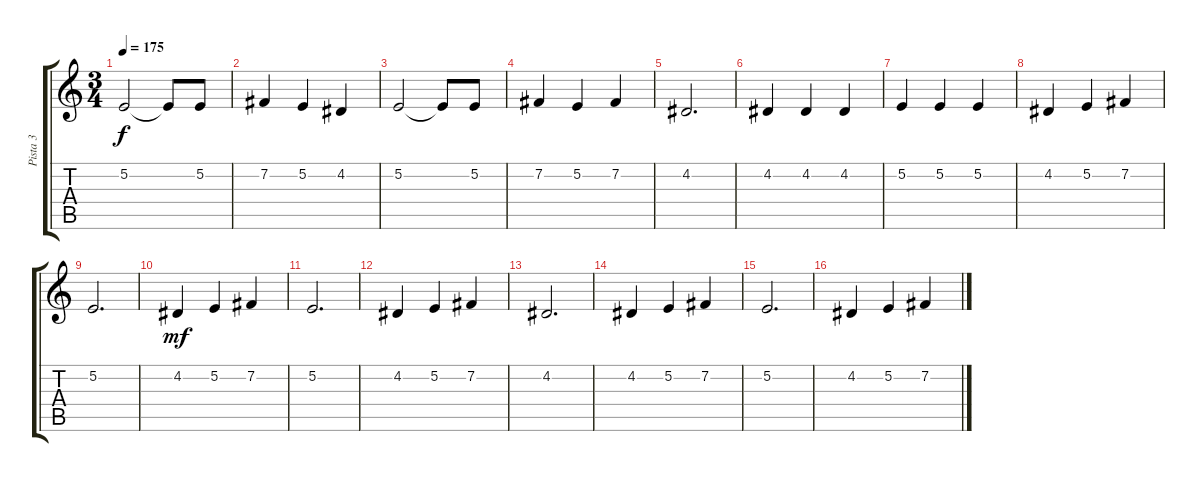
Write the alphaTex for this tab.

\track ("Pista 3" "Pista 3") {instrument electricgrandpiano}
\staff {score tabs}
\tuning (E4 B3 G3 D3 A2 E2) {hide}
\ts (3 4)
\tempo 175
\clef g2
\ks c
5.2.2{dy f} 5.2{t}.8 5.2.8 |
7.2.4 5.2.4 4.2.4 |
5.2.2 5.2{t}.8 5.2.8 |
7.2.4 5.2.4 7.2.4 |
4.2.2{d} |
4.2.4 4.2.4 4.2.4 |
5.2.4 5.2.4 5.2.4 |
4.2.4 5.2.4 7.2.4 |
5.2.2{d} |
4.2.4{dy mf} 5.2.4 7.2.4 |
5.2.2{d} |
4.2.4 5.2.4 7.2.4 |
4.2.2{d} |
4.2.4 5.2.4 7.2.4 |
5.2.2{d} |
4.2.4 5.2.4 7.2.4
